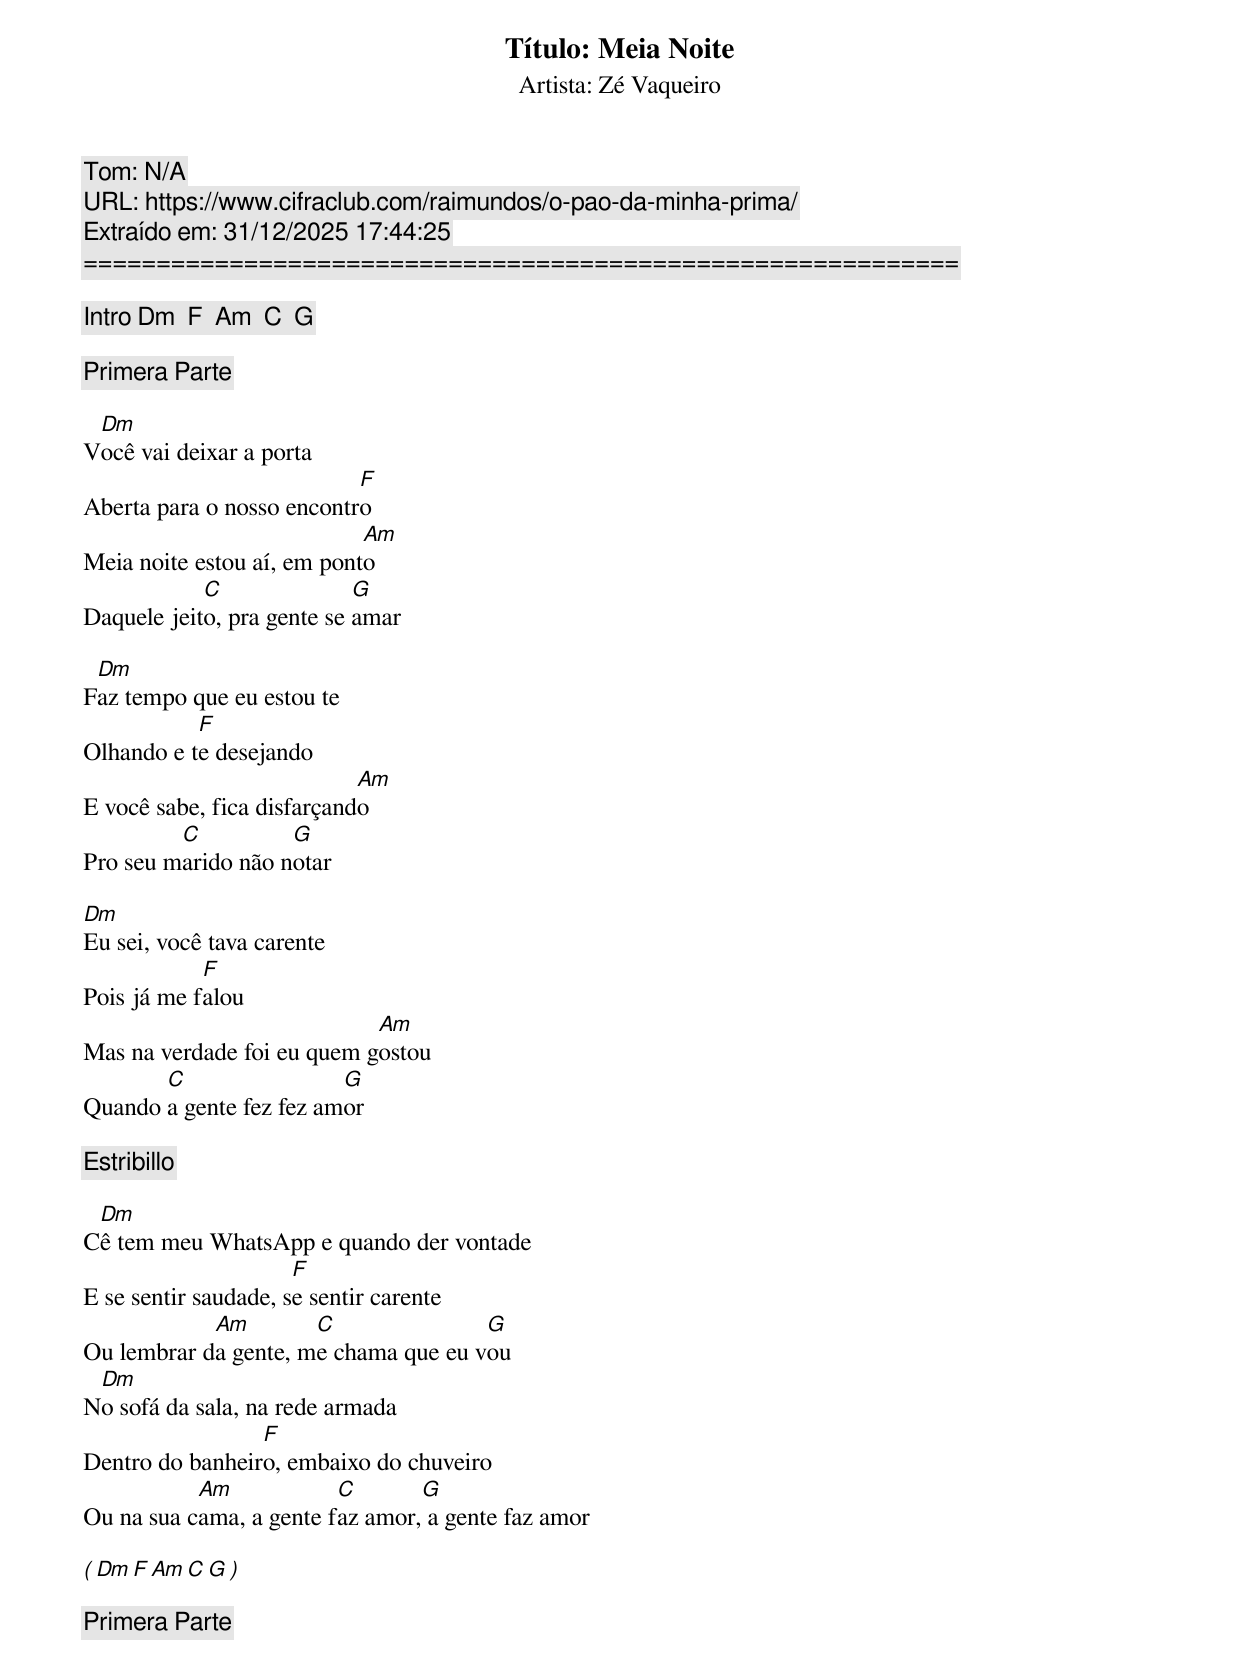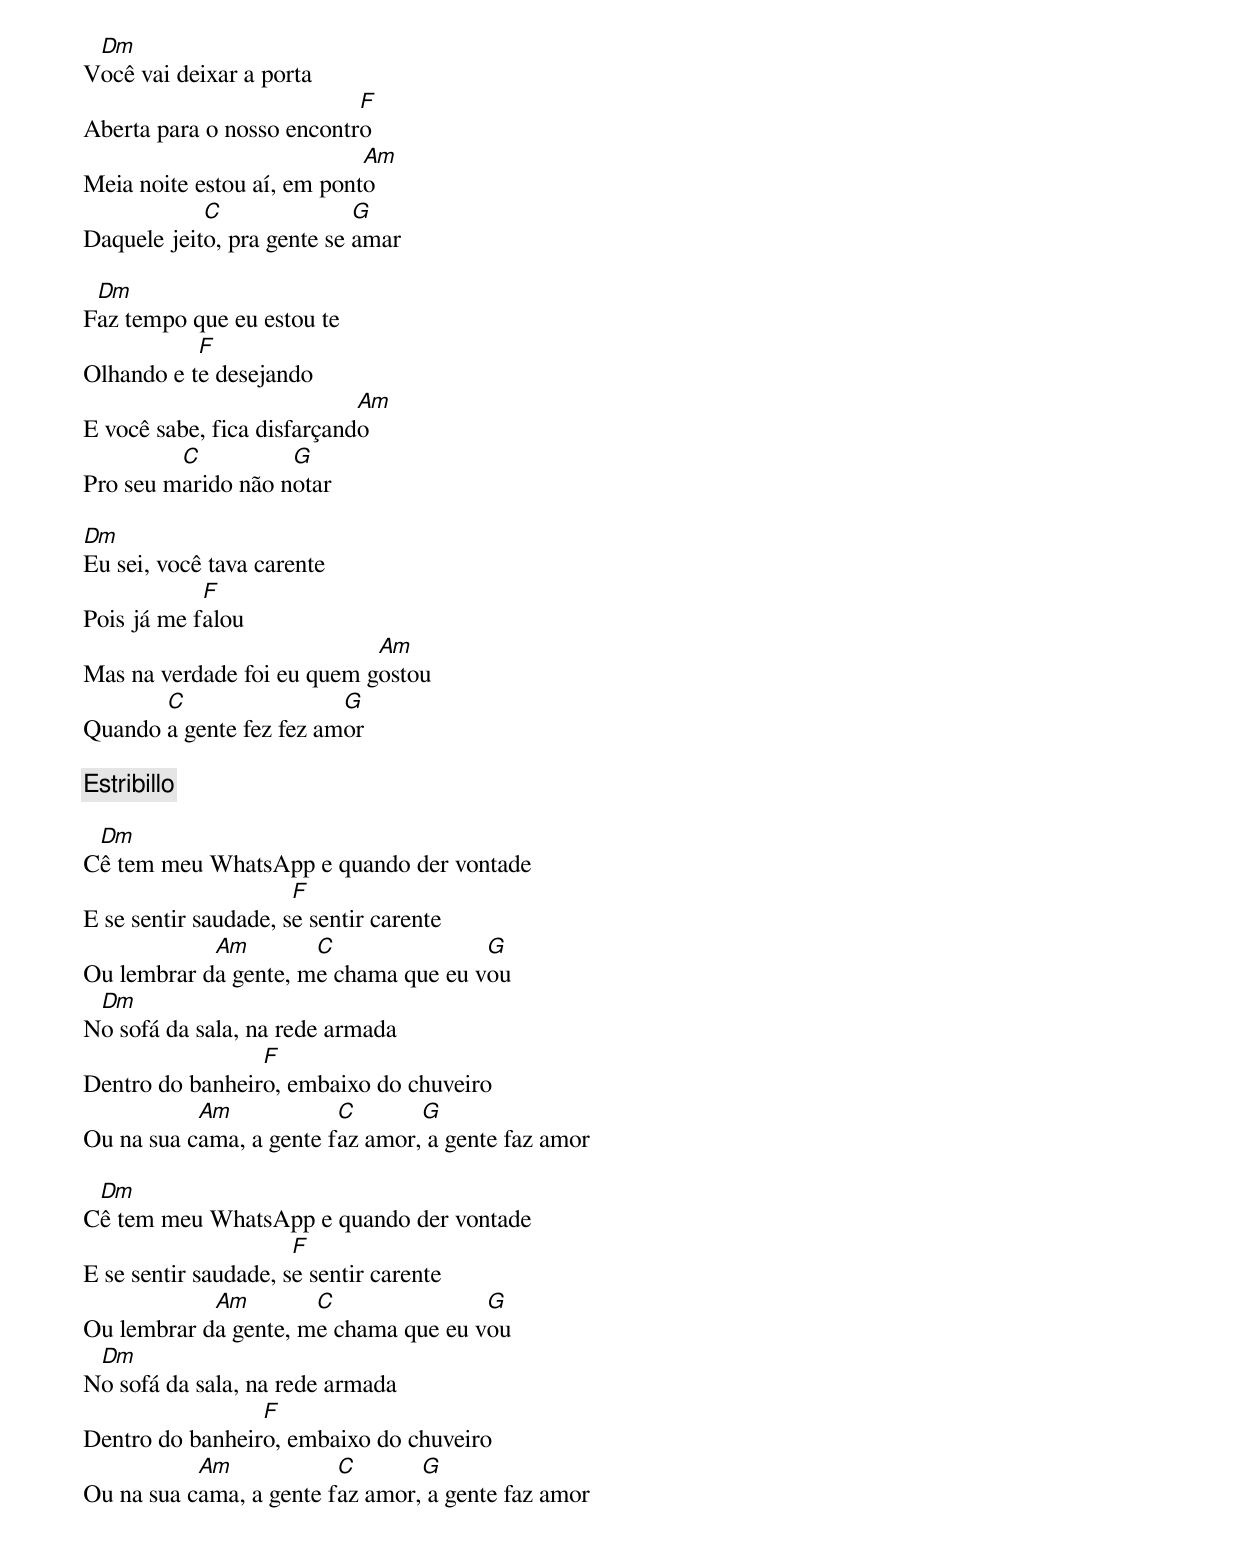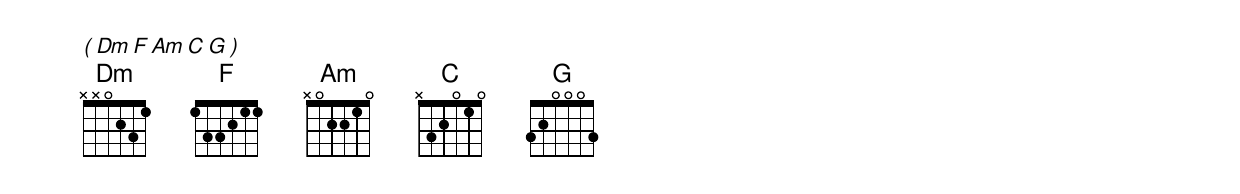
Título: Meia Noite
Artista: Zé Vaqueiro
Tom: N/A
URL: https://www.cifraclub.com/raimundos/o-pao-da-minha-prima/
Extraído em: 31/12/2025 17:44:25
============================================================

[Intro] Dm  F  Am  C  G

[Primera Parte]

 Dm
Você vai deixar a porta
                           F
Aberta para o nosso encontro
                            Am
Meia noite estou aí, em ponto
            C               G
Daquele jeito, pra gente se amar

 Dm
Faz tempo que eu estou te
           F
Olhando e te desejando
                            Am
E você sabe, fica disfarçando
         C          G
Pro seu marido não notar

Dm
Eu sei, você tava carente
            F
Pois já me falou
                            Am
Mas na verdade foi eu quem gostou
       C                 G
Quando a gente fez fez amor

[Estribillo]

 Dm
Cê tem meu WhatsApp e quando der vontade
                      F
E se sentir saudade, se sentir carente
            Am        C               G
Ou lembrar da gente, me chama que eu vou
 Dm
No sofá da sala, na rede armada
                 F
Dentro do banheiro, embaixo do chuveiro
           Am            C       G
Ou na sua cama, a gente faz amor, a gente faz amor

( Dm  F  Am  C  G )

[Primera Parte]

 Dm
Você vai deixar a porta
                           F
Aberta para o nosso encontro
                            Am
Meia noite estou aí, em ponto
            C               G
Daquele jeito, pra gente se amar

 Dm
Faz tempo que eu estou te
           F
Olhando e te desejando
                            Am
E você sabe, fica disfarçando
         C          G
Pro seu marido não notar

Dm
Eu sei, você tava carente
            F
Pois já me falou
                            Am
Mas na verdade foi eu quem gostou
       C                 G
Quando a gente fez fez amor

[Estribillo]

 Dm
Cê tem meu WhatsApp e quando der vontade
                      F
E se sentir saudade, se sentir carente
            Am        C               G
Ou lembrar da gente, me chama que eu vou
 Dm
No sofá da sala, na rede armada
                 F
Dentro do banheiro, embaixo do chuveiro
           Am            C       G
Ou na sua cama, a gente faz amor, a gente faz amor

 Dm
Cê tem meu WhatsApp e quando der vontade
                      F
E se sentir saudade, se sentir carente
            Am        C               G
Ou lembrar da gente, me chama que eu vou
 Dm
No sofá da sala, na rede armada
                 F
Dentro do banheiro, embaixo do chuveiro
           Am            C       G
Ou na sua cama, a gente faz amor, a gente faz amor

( Dm  F  Am  C  G )
